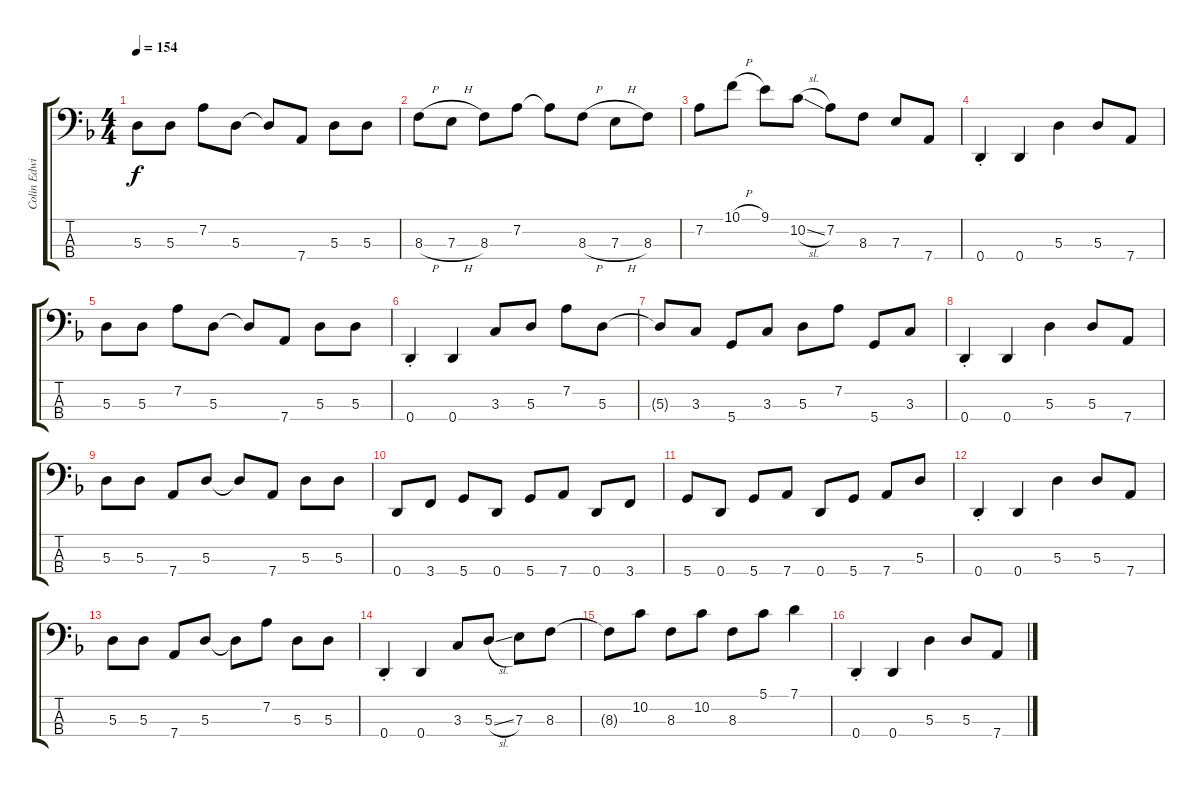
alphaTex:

\track ("Colin Edwin Fretless Bass" "Colin Edwi") {instrument electricbassfinger}
\staff {score tabs}
\tuning (G2 D2 A1 D1) {hide}
\ts (4 4)
\tempo 154
\clef f4
\ks dminor
5.3.8{dy f} 5.3.8 7.2.8 5.3.8 5.3{t}.8 7.4.8 5.3.8 5.3.8 |
8.3{h}.8 7.3{h}.8 8.3.8 7.2.8 7.2{t}.8 8.3{h}.8 7.3{h}.8 8.3.8 |
7.2.8 10.1{h}.8 9.1.8 10.2{sl}.8 7.2.8 8.3.8 7.3.8 7.4.8 |
0.4{st}.4 0.4.4 5.3.4 5.3.8 7.4.8 |
5.3.8 5.3.8 7.2.8 5.3.8 5.3{t}.8 7.4.8 5.3.8 5.3.8 |
0.4{st}.4 0.4.4 3.3.8 5.3.8 7.2.8 5.3.8 |
5.3{t}.8 3.3.8 5.4.8 3.3.8 5.3.8 7.2.8 5.4.8 3.3.8 |
0.4{st}.4 0.4.4 5.3.4 5.3.8 7.4.8 |
5.3.8 5.3.8 7.4.8 5.3.8 5.3{t}.8 7.4.8 5.3.8 5.3.8 |
0.4.8 3.4.8 5.4.8 0.4.8 5.4.8 7.4.8 0.4.8 3.4.8 |
5.4.8 0.4.8 5.4.8 7.4.8 0.4.8 5.4.8 7.4.8 5.3.8 |
0.4{st}.4 0.4.4 5.3.4 5.3.8 7.4.8 |
5.3.8 5.3.8 7.4.8 5.3.8 5.3{t}.8 7.2.8 5.3.8 5.3.8 |
0.4{st}.4 0.4.4 3.3.8 5.3{sl}.8 7.3.8 8.3.8 |
8.3{t}.8 10.2.8 8.3.8 10.2.8 8.3.8 5.1.8 7.1.4 |
0.4{st}.4 0.4.4 5.3.4 5.3.8 7.4.8
